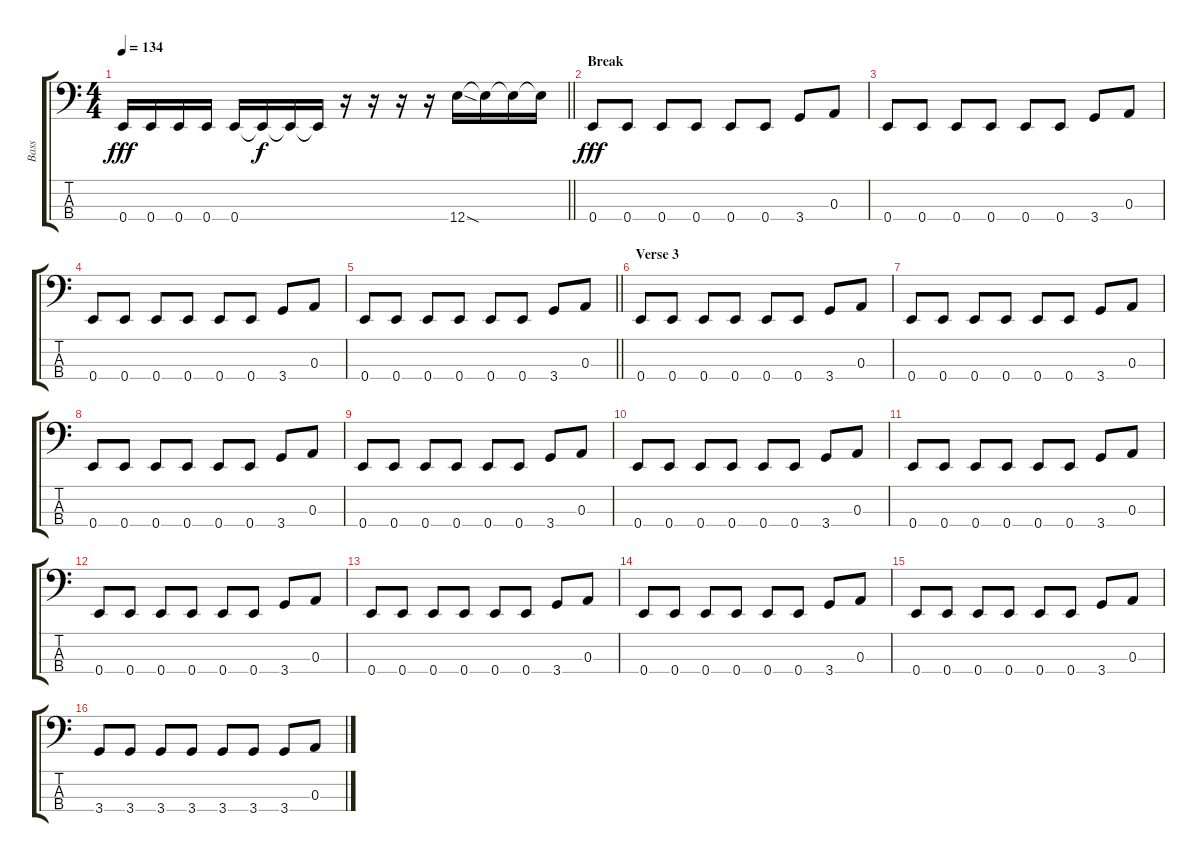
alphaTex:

\track ("Bass" "Bass") {instrument electricbassfinger}
\staff {score tabs}
\tuning (G2 D2 A1 E1) {hide}
\ts (4 4)
\tempo 134
\clef f4
\barLineRight lightlight
\ks c
0.4.16{dy fff} 0.4.16 0.4.16 0.4.16 0.4.16 0.4{t}.16{dy f} 0.4{t}.16 0.4{t}.16 r.16 r.16 r.16 r.16 12.4{sod}.16 12.4{t}.16 12.4{t}.16 12.4{t}.16 |
\section ("" "Break")
0.4.8{dy fff} 0.4.8 0.4.8 0.4.8 0.4.8 0.4.8 3.4.8 0.3.8 |
0.4.8 0.4.8 0.4.8 0.4.8 0.4.8 0.4.8 3.4.8 0.3.8 |
0.4.8 0.4.8 0.4.8 0.4.8 0.4.8 0.4.8 3.4.8 0.3.8 |
\barLineRight lightlight
0.4.8 0.4.8 0.4.8 0.4.8 0.4.8 0.4.8 3.4.8 0.3.8 |
\section ("" "Verse 3")
0.4.8 0.4.8 0.4.8 0.4.8 0.4.8 0.4.8 3.4.8 0.3.8 |
0.4.8 0.4.8 0.4.8 0.4.8 0.4.8 0.4.8 3.4.8 0.3.8 |
0.4.8 0.4.8 0.4.8 0.4.8 0.4.8 0.4.8 3.4.8 0.3.8 |
0.4.8 0.4.8 0.4.8 0.4.8 0.4.8 0.4.8 3.4.8 0.3.8 |
0.4.8 0.4.8 0.4.8 0.4.8 0.4.8 0.4.8 3.4.8 0.3.8 |
0.4.8 0.4.8 0.4.8 0.4.8 0.4.8 0.4.8 3.4.8 0.3.8 |
0.4.8 0.4.8 0.4.8 0.4.8 0.4.8 0.4.8 3.4.8 0.3.8 |
0.4.8 0.4.8 0.4.8 0.4.8 0.4.8 0.4.8 3.4.8 0.3.8 |
0.4.8 0.4.8 0.4.8 0.4.8 0.4.8 0.4.8 3.4.8 0.3.8 |
0.4.8 0.4.8 0.4.8 0.4.8 0.4.8 0.4.8 3.4.8 0.3.8 |
3.4.8 3.4.8 3.4.8 3.4.8 3.4.8 3.4.8 3.4.8 0.3.8
